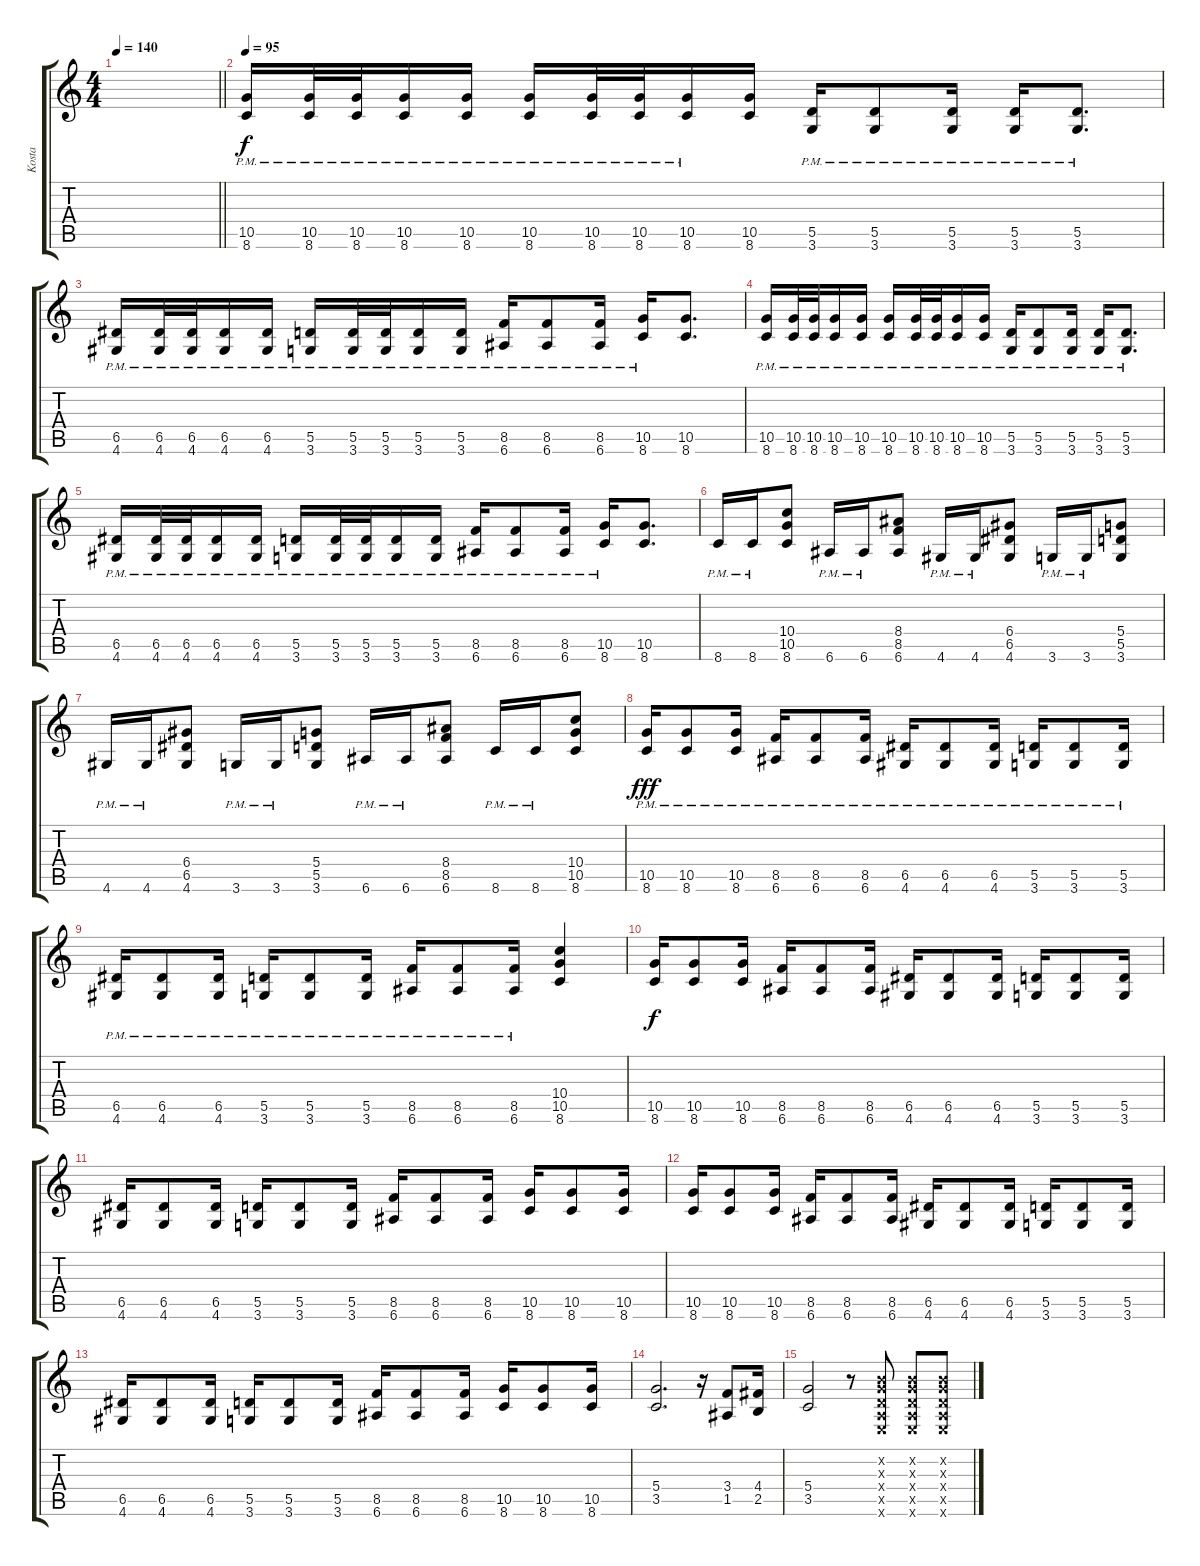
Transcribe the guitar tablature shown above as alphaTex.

\track ("Kosta" "Kosta") {instrument distortionguitar}
\staff {score tabs}
\tuning (E4 B3 G3 D3 A2 E2) {hide}
\ts (4 4)
\tempo 140
\clef g2
\barLineRight lightlight
\ks c
|
\tempo 95
(10.5{pm} 8.6{pm}).16 (10.5{pm} 8.6{pm}).32 (10.5{pm} 8.6{pm}).32 (10.5{pm} 8.6{pm}).16 (10.5{pm} 8.6{pm}).16 (10.5{pm} 8.6{pm}).16 (10.5{pm} 8.6{pm}).32 (10.5{pm} 8.6{pm}).32 (10.5{pm} 8.6{pm}).16 (10.5 8.6).16 (5.5{pm} 3.6{pm}).16 (5.5{pm} 3.6{pm}).8 (5.5{pm} 3.6{pm}).16 (5.5{pm} 3.6{pm}).16 (5.5{pm} 3.6{pm}).8{d} |
(6.5{pm} 4.6{pm}).16 (6.5{pm} 4.6{pm}).32 (6.5{pm} 4.6{pm}).32 (6.5{pm} 4.6{pm}).16 (6.5{pm} 4.6{pm}).16 (5.5{pm} 3.6{pm}).16 (5.5{pm} 3.6{pm}).32 (5.5{pm} 3.6{pm}).32 (5.5{pm} 3.6{pm}).16 (5.5{pm} 3.6{pm}).16 (8.5{pm} 6.6{pm}).16 (8.5{pm} 6.6{pm}).8 (8.5{pm} 6.6{pm}).16 (10.5{pm} 8.6{pm}).16 (10.5 8.6).8{d} |
(10.5{pm} 8.6{pm}).16 (10.5{pm} 8.6{pm}).32 (10.5{pm} 8.6{pm}).32 (10.5{pm} 8.6{pm}).16 (10.5{pm} 8.6{pm}).16 (10.5{pm} 8.6{pm}).16 (10.5{pm} 8.6{pm}).32 (10.5{pm} 8.6{pm}).32 (10.5{pm} 8.6{pm}).16 (10.5{pm} 8.6{pm}).16 (5.5{pm} 3.6{pm}).16 (5.5{pm} 3.6{pm}).8 (5.5{pm} 3.6{pm}).16 (5.5{pm} 3.6{pm}).16 (5.5{pm} 3.6{pm}).8{d} |
(6.5{pm} 4.6{pm}).16 (6.5{pm} 4.6{pm}).32 (6.5{pm} 4.6{pm}).32 (6.5{pm} 4.6{pm}).16 (6.5{pm} 4.6{pm}).16 (5.5{pm} 3.6{pm}).16 (5.5{pm} 3.6{pm}).32 (5.5{pm} 3.6{pm}).32 (5.5{pm} 3.6{pm}).16 (5.5{pm} 3.6{pm}).16 (8.5{pm} 6.6{pm}).16 (8.5{pm} 6.6{pm}).8 (8.5{pm} 6.6{pm}).16 (10.5{pm} 8.6{pm}).16 (10.5 8.6).8{d} |
8.6{pm}.16 8.6{pm}.16 (10.4 10.5 8.6).8 6.6{pm}.16 6.6{pm}.16 (8.4 8.5 6.6).8 4.6{pm}.16 4.6{pm}.16 (6.4 6.5 4.6).8 3.6{pm}.16 3.6{pm}.16 (5.4 5.5 3.6).8 |
4.6{pm}.16 4.6{pm}.16 (6.4 6.5 4.6).8 3.6{pm}.16 3.6{pm}.16 (5.4 5.5 3.6).8 6.6{pm}.16 6.6{pm}.16 (8.4 8.5 6.6).8 8.6{pm}.16 8.6{pm}.16 (10.4 10.5 8.6).8 |
(10.5{pm} 8.6{pm}).16{dy fff} (10.5{pm} 8.6{pm}).8 (10.5{pm} 8.6{pm}).16 (8.5{pm} 6.6{pm}).16 (8.5{pm} 6.6{pm}).8 (8.5{pm} 6.6{pm}).16 (6.5{pm} 4.6{pm}).16 (6.5{pm} 4.6{pm}).8 (6.5{pm} 4.6{pm}).16 (5.5{pm} 3.6{pm}).16 (5.5{pm} 3.6{pm}).8 (5.5{pm} 3.6{pm}).16 |
(6.5{pm} 4.6{pm}).16 (6.5{pm} 4.6{pm}).8 (6.5{pm} 4.6{pm}).16 (5.5{pm} 3.6{pm}).16 (5.5{pm} 3.6{pm}).8 (5.5{pm} 3.6{pm}).16 (8.5{pm} 6.6{pm}).16 (8.5{pm} 6.6{pm}).8 (8.5{pm} 6.6{pm}).16 (10.4 10.5 8.6).4 |
(10.5 8.6).16{dy f} (10.5 8.6).8 (10.5 8.6).16 (8.5 6.6).16 (8.5 6.6).8 (8.5 6.6).16 (6.5 4.6).16 (6.5 4.6).8 (6.5 4.6).16 (5.5 3.6).16 (5.5 3.6).8 (5.5 3.6).16 |
(6.5 4.6).16 (6.5 4.6).8 (6.5 4.6).16 (5.5 3.6).16 (5.5 3.6).8 (5.5 3.6).16 (8.5 6.6).16 (8.5 6.6).8 (8.5 6.6).16 (10.5 8.6).16 (10.5 8.6).8 (10.5 8.6).16 |
(10.5 8.6).16 (10.5 8.6).8 (10.5 8.6).16 (8.5 6.6).16 (8.5 6.6).8 (8.5 6.6).16 (6.5 4.6).16 (6.5 4.6).8 (6.5 4.6).16 (5.5 3.6).16 (5.5 3.6).8 (5.5 3.6).16 |
(6.5 4.6).16 (6.5 4.6).8 (6.5 4.6).16 (5.5 3.6).16 (5.5 3.6).8 (5.5 3.6).16 (8.5 6.6).16 (8.5 6.6).8 (8.5 6.6).16 (10.5 8.6).16 (10.5 8.6).8 (10.5 8.6).16 |
(5.4 3.5).2{d} r.16 (3.4 1.5).8 (4.4 2.5).16 |
(5.4 3.5).2 r.8 (0.2{x} 0.3{x} 0.4{x} 0.5{x} 0.6{x}).8 (0.2{x} 0.3{x} 0.4{x} 0.5{x} 0.6{x}).8 (0.2{x} 0.3{x} 0.4{x} 0.5{x} 0.6{x}).8
